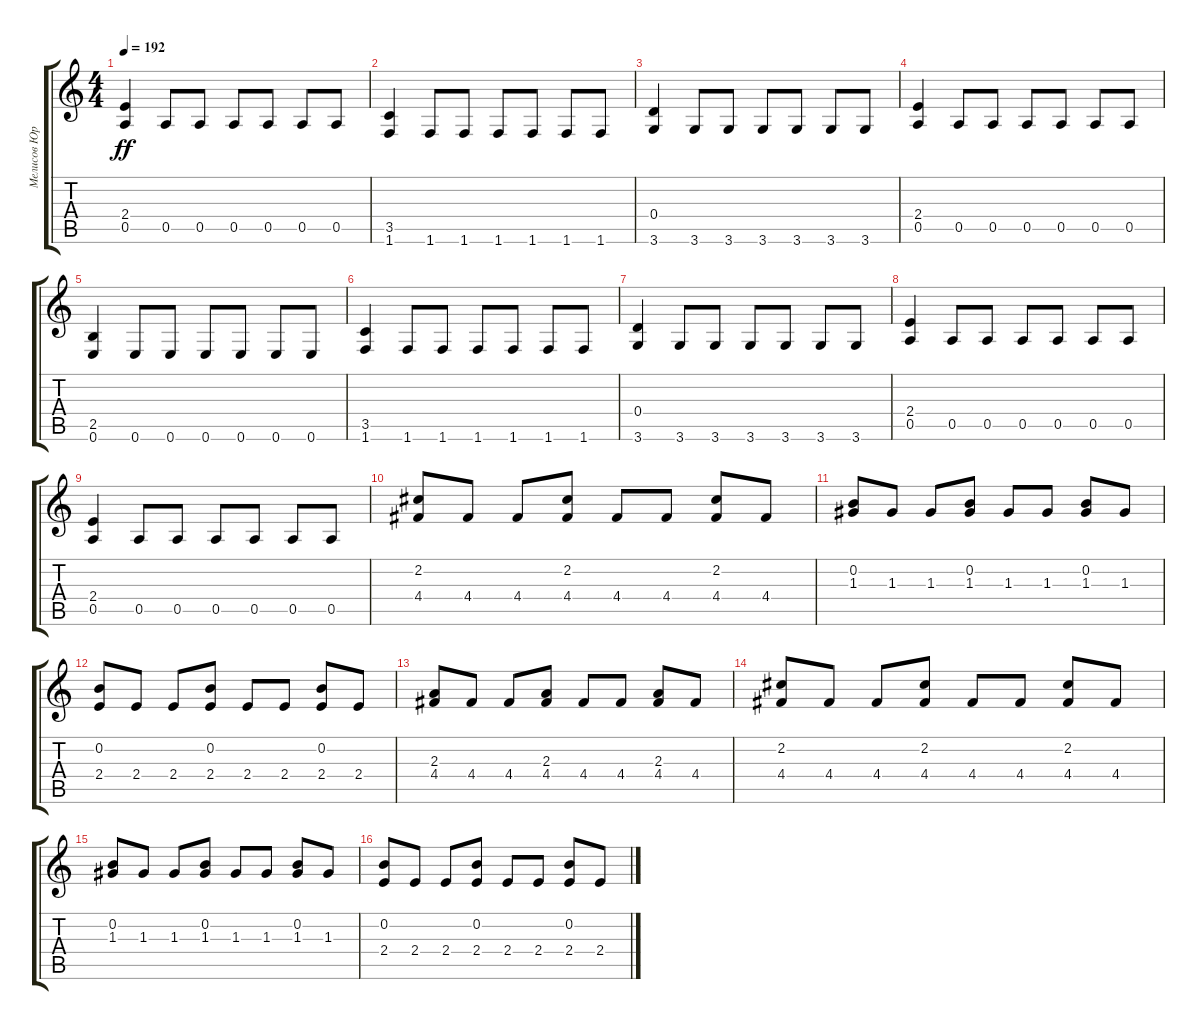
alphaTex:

\track ("Мелисов Юрий" "Мелисов Юр") {instrument distortionguitar}
\staff {score tabs}
\tuning (E4 B3 G3 D3 A2 E2) {hide}
\ts (4 4)
\tempo 192
\clef g2
\ks c
(2.4 0.5).4{dy ff} 0.5.8 0.5.8 0.5.8 0.5.8 0.5.8 0.5.8 |
(3.5 1.6).4 1.6.8 1.6.8 1.6.8 1.6.8 1.6.8 1.6.8 |
(0.4 3.6).4 3.6.8 3.6.8 3.6.8 3.6.8 3.6.8 3.6.8 |
(2.4 0.5).4 0.5.8 0.5.8 0.5.8 0.5.8 0.5.8 0.5.8 |
(2.5 0.6).4 0.6.8 0.6.8 0.6.8 0.6.8 0.6.8 0.6.8 |
(3.5 1.6).4 1.6.8 1.6.8 1.6.8 1.6.8 1.6.8 1.6.8 |
(0.4 3.6).4 3.6.8 3.6.8 3.6.8 3.6.8 3.6.8 3.6.8 |
(2.4 0.5).4 0.5.8 0.5.8 0.5.8 0.5.8 0.5.8 0.5.8 |
(2.4 0.5).4 0.5.8 0.5.8 0.5.8 0.5.8 0.5.8 0.5.8 |
(2.2 4.4).8 4.4.8 4.4.8 (2.2 4.4).8 4.4.8 4.4.8 (2.2 4.4).8 4.4.8 |
(0.2 1.3).8 1.3.8 1.3.8 (0.2 1.3).8 1.3.8 1.3.8 (0.2 1.3).8 1.3.8 |
(0.2 2.4).8 2.4.8 2.4.8 (0.2 2.4).8 2.4.8 2.4.8 (0.2 2.4).8 2.4.8 |
(2.3 4.4).8 4.4.8 4.4.8 (2.3 4.4).8 4.4.8 4.4.8 (2.3 4.4).8 4.4.8 |
(2.2 4.4).8 4.4.8 4.4.8 (2.2 4.4).8 4.4.8 4.4.8 (2.2 4.4).8 4.4.8 |
(0.2 1.3).8 1.3.8 1.3.8 (0.2 1.3).8 1.3.8 1.3.8 (0.2 1.3).8 1.3.8 |
(0.2 2.4).8 2.4.8 2.4.8 (0.2 2.4).8 2.4.8 2.4.8 (0.2 2.4).8 2.4.8
